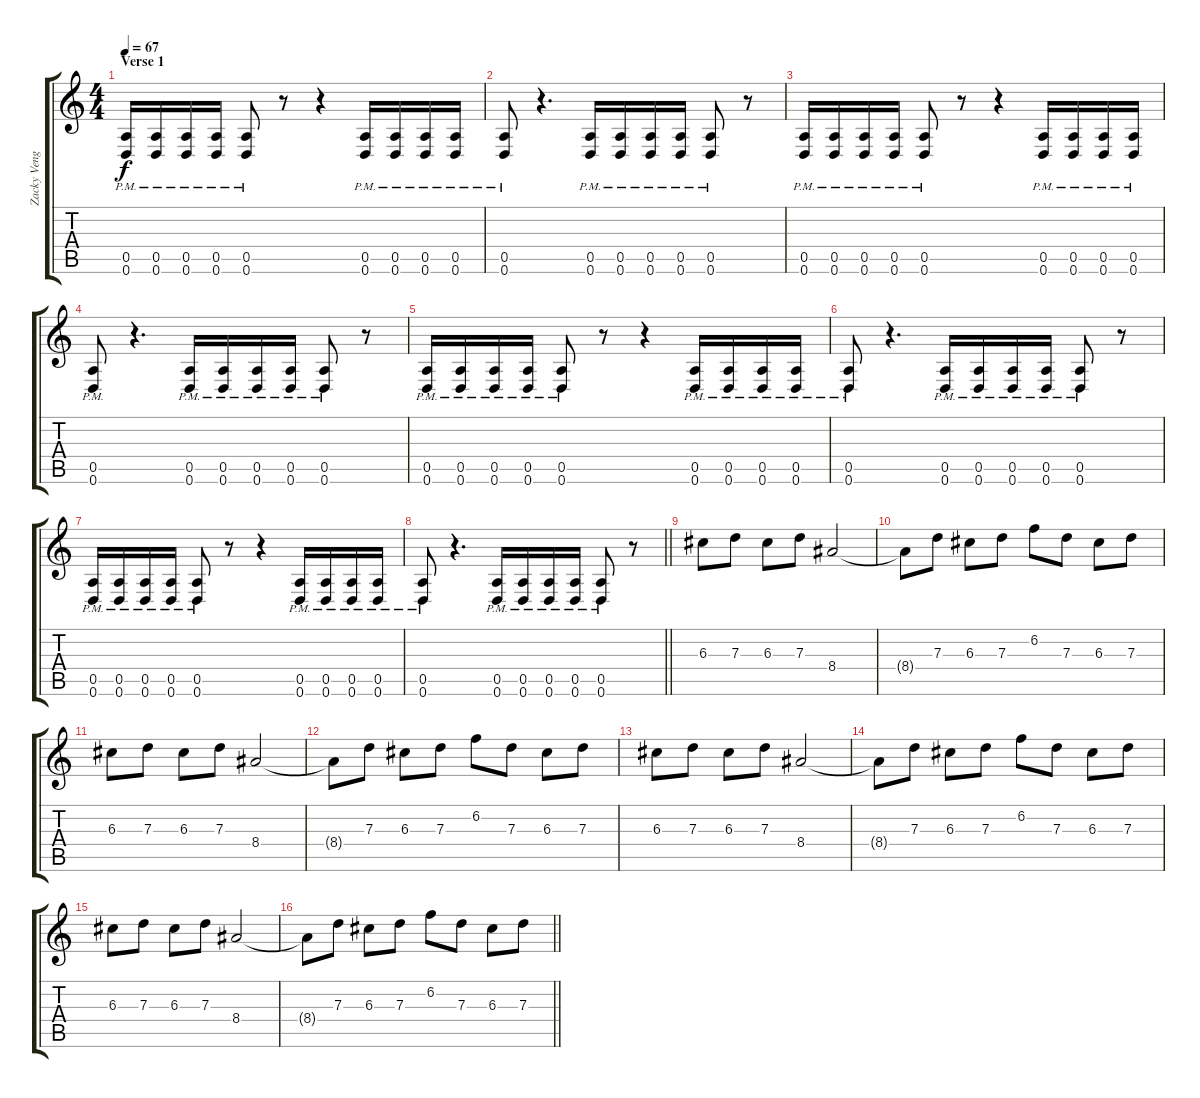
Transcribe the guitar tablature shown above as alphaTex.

\track ("Zacky Vengeance" "Zacky Veng") {instrument distortionguitar}
\staff {score tabs}
\tuning (E4 B3 G3 D3 A2 D2) {hide}
\ts (4 4)
\section ("" "Verse 1")
\tempo 67
\clef g2
\ks c
(0.5{pm} 0.6{pm}).16{dy f} (0.5{pm} 0.6{pm}).16 (0.5{pm} 0.6{pm}).16 (0.5{pm} 0.6{pm}).16 (0.5{pm} 0.6{pm}).8 r.8 r.4 (0.5{pm} 0.6{pm}).16 (0.5{pm} 0.6{pm}).16 (0.5{pm} 0.6{pm}).16 (0.5{pm} 0.6{pm}).16 |
(0.5{pm} 0.6{pm}).8 r.4{d} (0.5{pm} 0.6{pm}).16 (0.5{pm} 0.6{pm}).16 (0.5{pm} 0.6{pm}).16 (0.5{pm} 0.6{pm}).16 (0.5{pm} 0.6{pm}).8 r.8 |
(0.5{pm} 0.6{pm}).16 (0.5{pm} 0.6{pm}).16 (0.5{pm} 0.6{pm}).16 (0.5{pm} 0.6{pm}).16 (0.5{pm} 0.6{pm}).8 r.8 r.4 (0.5{pm} 0.6{pm}).16 (0.5{pm} 0.6{pm}).16 (0.5{pm} 0.6{pm}).16 (0.5{pm} 0.6{pm}).16 |
(0.5{pm} 0.6{pm}).8 r.4{d} (0.5{pm} 0.6{pm}).16 (0.5{pm} 0.6{pm}).16 (0.5{pm} 0.6{pm}).16 (0.5{pm} 0.6{pm}).16 (0.5{pm} 0.6{pm}).8 r.8 |
(0.5{pm} 0.6{pm}).16 (0.5{pm} 0.6{pm}).16 (0.5{pm} 0.6{pm}).16 (0.5{pm} 0.6{pm}).16 (0.5{pm} 0.6{pm}).8 r.8 r.4 (0.5{pm} 0.6{pm}).16 (0.5{pm} 0.6{pm}).16 (0.5{pm} 0.6{pm}).16 (0.5{pm} 0.6{pm}).16 |
(0.5{pm} 0.6{pm}).8 r.4{d} (0.5{pm} 0.6{pm}).16 (0.5{pm} 0.6{pm}).16 (0.5{pm} 0.6{pm}).16 (0.5{pm} 0.6{pm}).16 (0.5{pm} 0.6{pm}).8 r.8 |
(0.5{pm} 0.6{pm}).16 (0.5{pm} 0.6{pm}).16 (0.5{pm} 0.6{pm}).16 (0.5{pm} 0.6{pm}).16 (0.5{pm} 0.6{pm}).8 r.8 r.4 (0.5{pm} 0.6{pm}).16 (0.5{pm} 0.6{pm}).16 (0.5{pm} 0.6{pm}).16 (0.5{pm} 0.6{pm}).16 |
\barLineRight lightlight
(0.5{pm} 0.6{pm}).8 r.4{d} (0.5{pm} 0.6{pm}).16 (0.5{pm} 0.6{pm}).16 (0.5{pm} 0.6{pm}).16 (0.5{pm} 0.6{pm}).16 (0.5{pm} 0.6{pm}).8 r.8 |
\section ("" " ")
6.3.8 7.3.8 6.3.8 7.3.8 8.4.2 |
8.4{t}.8 7.3.8 6.3.8 7.3.8 6.2.8 7.3.8 6.3.8 7.3.8 |
6.3.8 7.3.8 6.3.8 7.3.8 8.4.2 |
8.4{t}.8 7.3.8 6.3.8 7.3.8 6.2.8 7.3.8 6.3.8 7.3.8 |
6.3.8 7.3.8 6.3.8 7.3.8 8.4.2 |
8.4{t}.8 7.3.8 6.3.8 7.3.8 6.2.8 7.3.8 6.3.8 7.3.8 |
6.3.8 7.3.8 6.3.8 7.3.8 8.4.2 |
\barLineRight lightlight
8.4{t}.8 7.3.8 6.3.8 7.3.8 6.2.8 7.3.8 6.3.8 7.3.8
